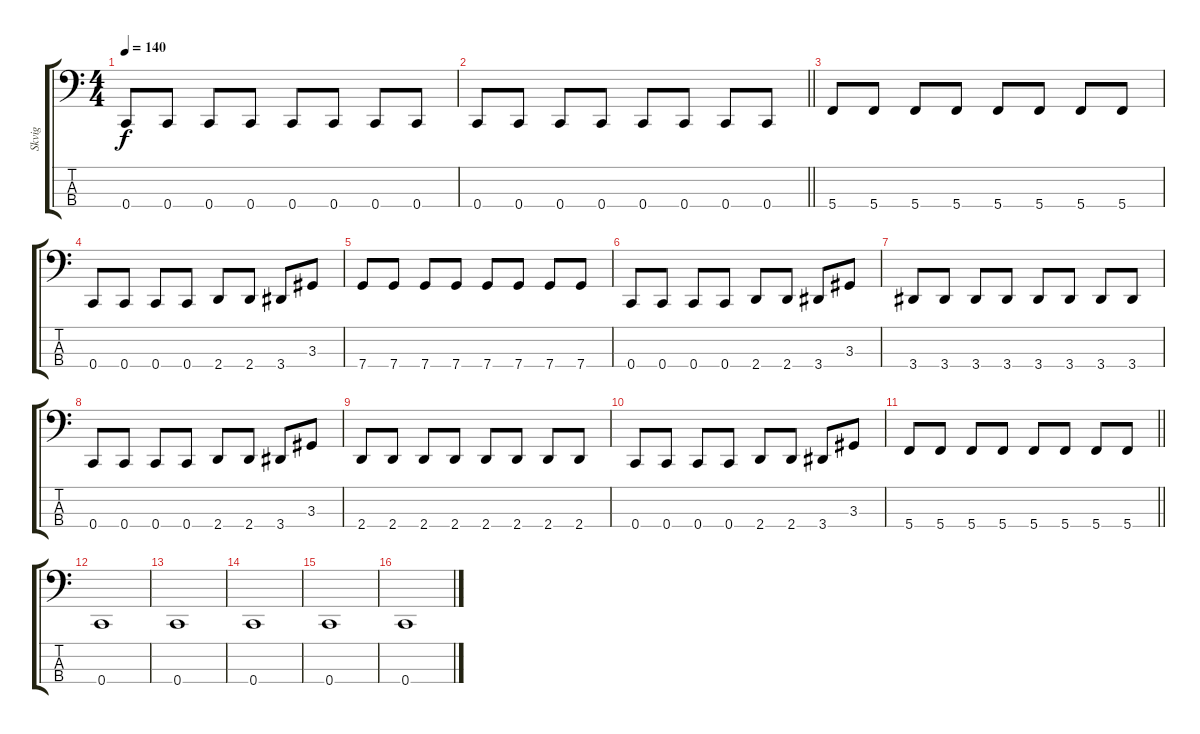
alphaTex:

\track ("Skvig" "Skvig") {instrument slapbass1}
\staff {score tabs}
\tuning (Eb2 Bb1 F1 C1) {hide}
\ts (4 4)
\tempo 140
\clef f4
\ks c
0.4.8{dy f} 0.4.8 0.4.8 0.4.8 0.4.8 0.4.8 0.4.8 0.4.8 |
\barLineRight lightlight
0.4.8 0.4.8 0.4.8 0.4.8 0.4.8 0.4.8 0.4.8 0.4.8 |
5.4.8 5.4.8 5.4.8 5.4.8 5.4.8 5.4.8 5.4.8 5.4.8 |
0.4.8 0.4.8 0.4.8 0.4.8 2.4.8 2.4.8 3.4.8 3.3.8 |
7.4.8 7.4.8 7.4.8 7.4.8 7.4.8 7.4.8 7.4.8 7.4.8 |
0.4.8 0.4.8 0.4.8 0.4.8 2.4.8 2.4.8 3.4.8 3.3.8 |
3.4.8 3.4.8 3.4.8 3.4.8 3.4.8 3.4.8 3.4.8 3.4.8 |
0.4.8 0.4.8 0.4.8 0.4.8 2.4.8 2.4.8 3.4.8 3.3.8 |
2.4.8 2.4.8 2.4.8 2.4.8 2.4.8 2.4.8 2.4.8 2.4.8 |
0.4.8 0.4.8 0.4.8 0.4.8 2.4.8 2.4.8 3.4.8 3.3.8 |
\barLineRight lightlight
5.4.8 5.4.8 5.4.8 5.4.8 5.4.8 5.4.8 5.4.8 5.4.8 |
0.4.1 |
0.4.1 |
0.4.1 |
0.4.1 |
0.4.1
